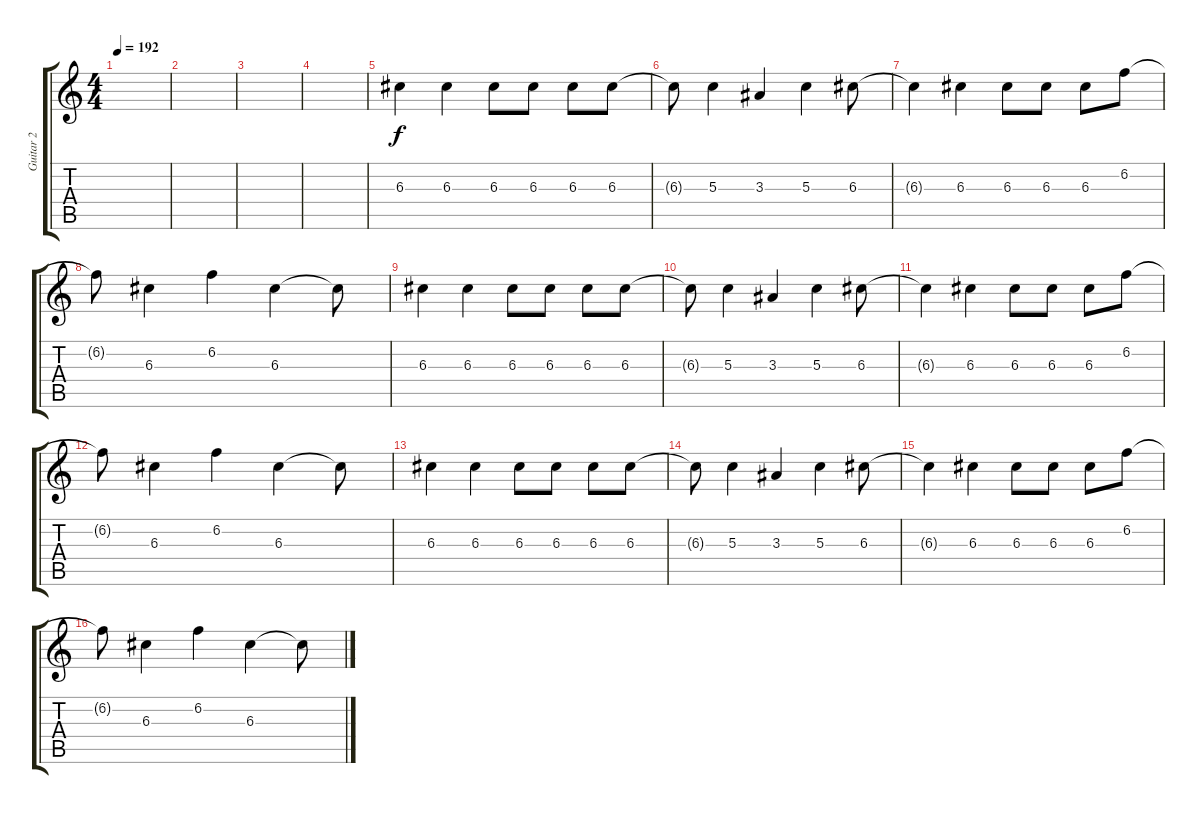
\track ("Guitar 2" "Guitar 2") {solo instrument overdrivenguitar}
\staff {score tabs}
\tuning (E4 B3 G3 D3 A2 E2) {hide}
\ts (4 4)
\tempo 192
\clef g2
\ks c
|
|
|
|
6.3.4{volume 12 instrument distortionguitar} 6.3.4 6.3.8 6.3.8 6.3.8 6.3.8 |
6.3{t}.8 5.3.4 3.3.4 5.3.4 6.3.8 |
6.3{t}.4 6.3.4 6.3.8 6.3.8 6.3.8 6.2.8{volume 10} |
6.2{t}.8 6.3.4 6.2.4 6.3.4 6.3{t}.8 |
6.3.4{volume 12} 6.3.4 6.3.8 6.3.8 6.3.8 6.3.8 |
6.3{t}.8 5.3.4 3.3.4 5.3.4 6.3.8 |
6.3{t}.4 6.3.4 6.3.8 6.3.8 6.3.8 6.2.8{volume 10} |
6.2{t}.8 6.3.4 6.2.4 6.3.4 6.3{t}.8 |
6.3.4{volume 12} 6.3.4 6.3.8 6.3.8 6.3.8 6.3.8 |
6.3{t}.8 5.3.4 3.3.4 5.3.4 6.3.8 |
6.3{t}.4 6.3.4 6.3.8 6.3.8 6.3.8 6.2.8{volume 10} |
6.2{t}.8 6.3.4 6.2.4 6.3.4 6.3{t}.8
